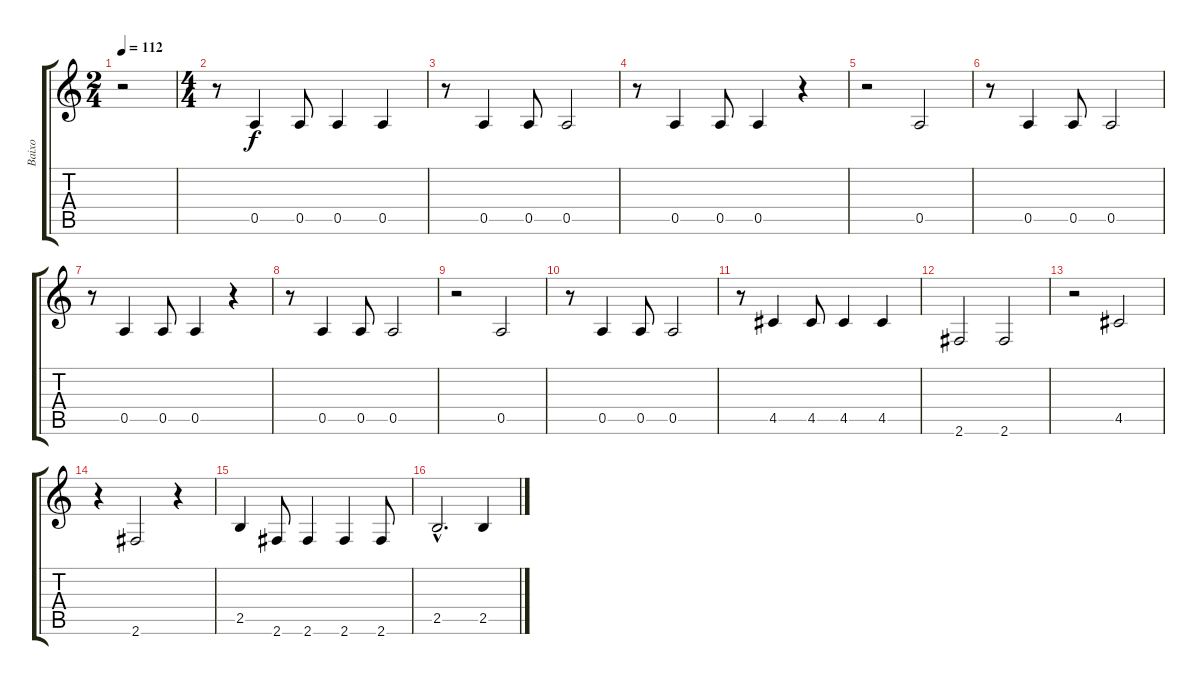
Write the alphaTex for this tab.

\track ("Baixo" "Baixo") {instrument acousticguitarnylon}
\staff {score tabs}
\tuning (E4 B3 G3 D3 A2 E2) {hide}
\ts (2 4)
\tempo 112
\clef g2
\ks c
r.2{dy f instrument acousticguitarnylon} |
\ts (4 4)
r.8 0.5.4 0.5.8 0.5.4 0.5.4 |
r.8 0.5.4 0.5.8 0.5.2 |
r.8 0.5.4 0.5.8 0.5.4 r.4 |
r.2 0.5.2 |
r.8 0.5.4 0.5.8 0.5.2 |
r.8 0.5.4 0.5.8 0.5.4 r.4 |
r.8 0.5.4 0.5.8 0.5.2 |
r.2 0.5.2 |
r.8 0.5.4 0.5.8 0.5.2 |
r.8 4.5.4 4.5.8 4.5.4 4.5.4 |
2.6.2 2.6.2 |
r.2 4.5.2 |
r.4 2.6.2 r.4 |
2.5.4 2.6.8 2.6.4 2.6.4 2.6.8 |
2.5{hac}.2{d} 2.5.4
